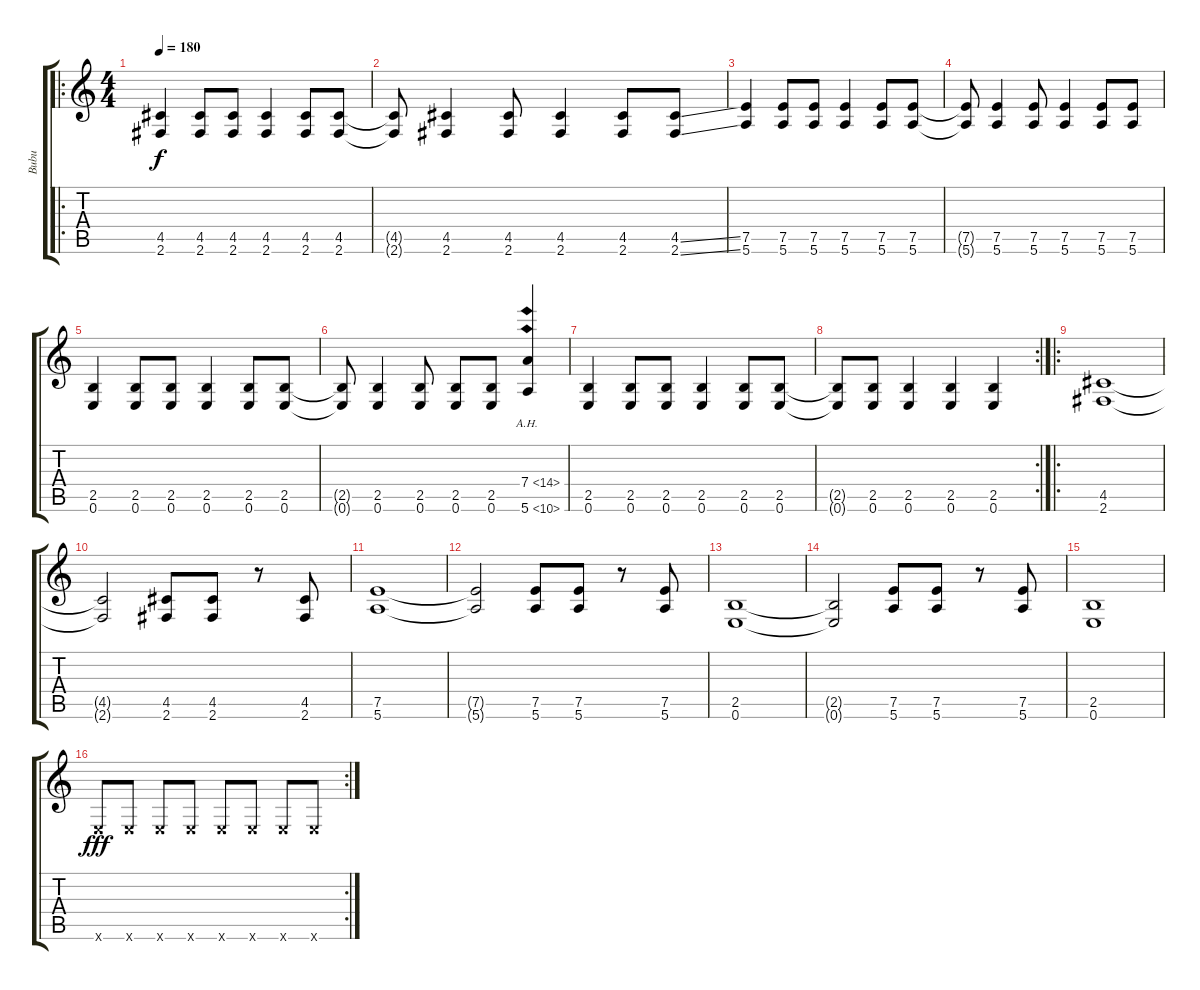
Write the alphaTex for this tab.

\track ("Bubu" "Bubu") {instrument distortionguitar}
\staff {score tabs}
\tuning (E4 B3 G3 D3 A2 E2) {hide}
\ro
\ts (4 4)
\tempo 180
\clef g2
\ks c
(4.5 2.6).4{dy f volume 12} (4.5 2.6).8 (4.5 2.6).8 (4.5 2.6).4 (4.5 2.6).8 (4.5 2.6).8 |
(4.5{t} 2.6{t}).8 (4.5 2.6).4 (4.5 2.6).8 (4.5 2.6).4 (4.5 2.6).8 (4.5{ss} 2.6{ss}).8 |
(7.5 5.6).4 (7.5 5.6).8 (7.5 5.6).8 (7.5 5.6).4 (7.5 5.6).8 (7.5 5.6).8 |
(7.5{t} 5.6{t}).8 (7.5 5.6).4 (7.5 5.6).8 (7.5 5.6).4 (7.5 5.6).8 (7.5 5.6).8 |
(2.5 0.6).4 (2.5 0.6).8 (2.5 0.6).8 (2.5 0.6).4 (2.5 0.6).8 (2.5 0.6).8 |
(2.5{t} 0.6{t}).8 (2.5 0.6).4 (2.5 0.6).8 (2.5 0.6).8 (2.5 0.6).8 (7.4{ah 7} 5.6{ah 5}).4 |
(2.5 0.6).4 (2.5 0.6).8 (2.5 0.6).8 (2.5 0.6).4 (2.5 0.6).8 (2.5 0.6).8 |
\rc 2
(2.5{t} 0.6{t}).8 (2.5 0.6).8 (2.5 0.6).4 (2.5 0.6).4 (2.5 0.6).4 |
\ro
(4.5 2.6).1 |
(4.5{t} 2.6{t}).2 (4.5 2.6).8 (4.5 2.6).8 r.8 (4.5 2.6).8 |
(7.5 5.6).1 |
(7.5{t} 5.6{t}).2 (7.5 5.6).8 (7.5 5.6).8 r.8 (7.5 5.6).8 |
(2.5 0.6).1 |
(2.5{t} 0.6{t}).2 (7.5 5.6).8 (7.5 5.6).8 r.8 (7.5 5.6).8 |
(2.5 0.6).1 |
\rc 2
0.6{x}.8{dy fff} 0.6{x}.8 0.6{x}.8 0.6{x}.8 0.6{x}.8 0.6{x}.8 0.6{x}.8 0.6{x}.8
